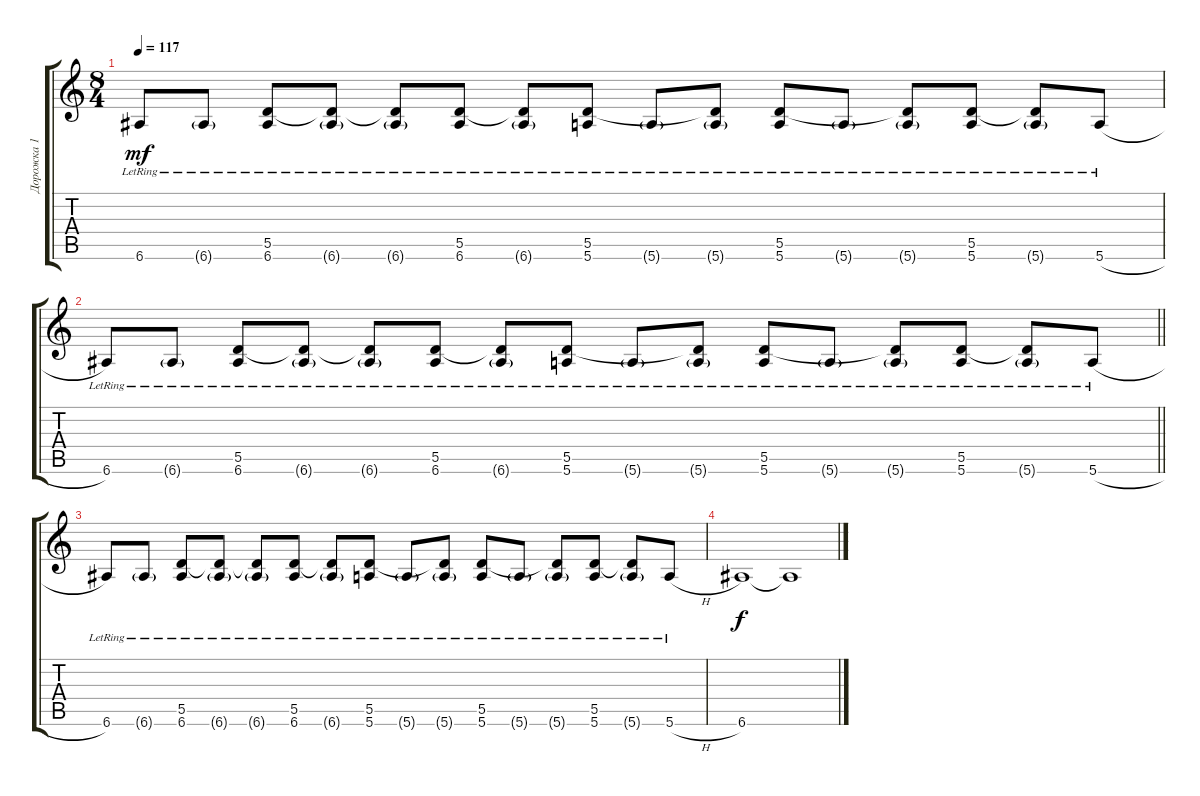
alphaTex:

\track ("Дорожка 1" "Дорожка 1") {instrument electricguitarclean}
\staff {score tabs}
\tuning (E4 B3 G3 D3 A2 E2) {hide}
\ts (8 4)
\tempo 117
\clef g2
\ks c
6.6{lr}.8{dy mf} 6.6{g lr}.8 (5.5{lr} 6.6{lr}).8 (5.5{t} 6.6{g lr}).8 (5.5{t} 6.6{g lr}).8 (5.5{lr} 6.6{lr}).8 (5.5{t} 6.6{g lr}).8 (5.5{lr} 5.6{lr}).8 5.6{g lr}.8 (5.5{t} 5.6{g lr}).8 (5.5{lr} 5.6{lr}).8 5.6{g lr}.8 (5.5{t} 5.6{g lr}).8 (5.5{lr} 5.6{lr}).8 (5.5{t} 5.6{g lr}).8 5.6{h lr}.8 |
\barLineRight lightlight
6.6{lr}.8 6.6{g lr}.8 (5.5{lr} 6.6{lr}).8 (5.5{t} 6.6{g lr}).8 (5.5{t} 6.6{g lr}).8 (5.5{lr} 6.6{lr}).8 (5.5{t} 6.6{g lr}).8 (5.5{lr} 5.6{lr}).8 5.6{g lr}.8 (5.5{t} 5.6{g lr}).8 (5.5{lr} 5.6{lr}).8 5.6{g lr}.8 (5.5{t} 5.6{g lr}).8 (5.5{lr} 5.6{lr}).8 (5.5{t} 5.6{g lr}).8 5.6{h lr}.8 |
6.6{lr}.8 6.6{g lr}.8 (5.5{lr} 6.6{lr}).8 (5.5{t} 6.6{g lr}).8 (5.5{t} 6.6{g lr}).8 (5.5{lr} 6.6{lr}).8 (5.5{t} 6.6{g lr}).8 (5.5{lr} 5.6{lr}).8 5.6{g lr}.8 (5.5{t} 5.6{g lr}).8 (5.5{lr} 5.6{lr}).8 5.6{g lr}.8 (5.5{t} 5.6{g lr}).8 (5.5{lr} 5.6{lr}).8 (5.5{t} 5.6{g lr}).8 5.6{h lr}.8 |
6.6.1{dy f} 6.6{t}.1
